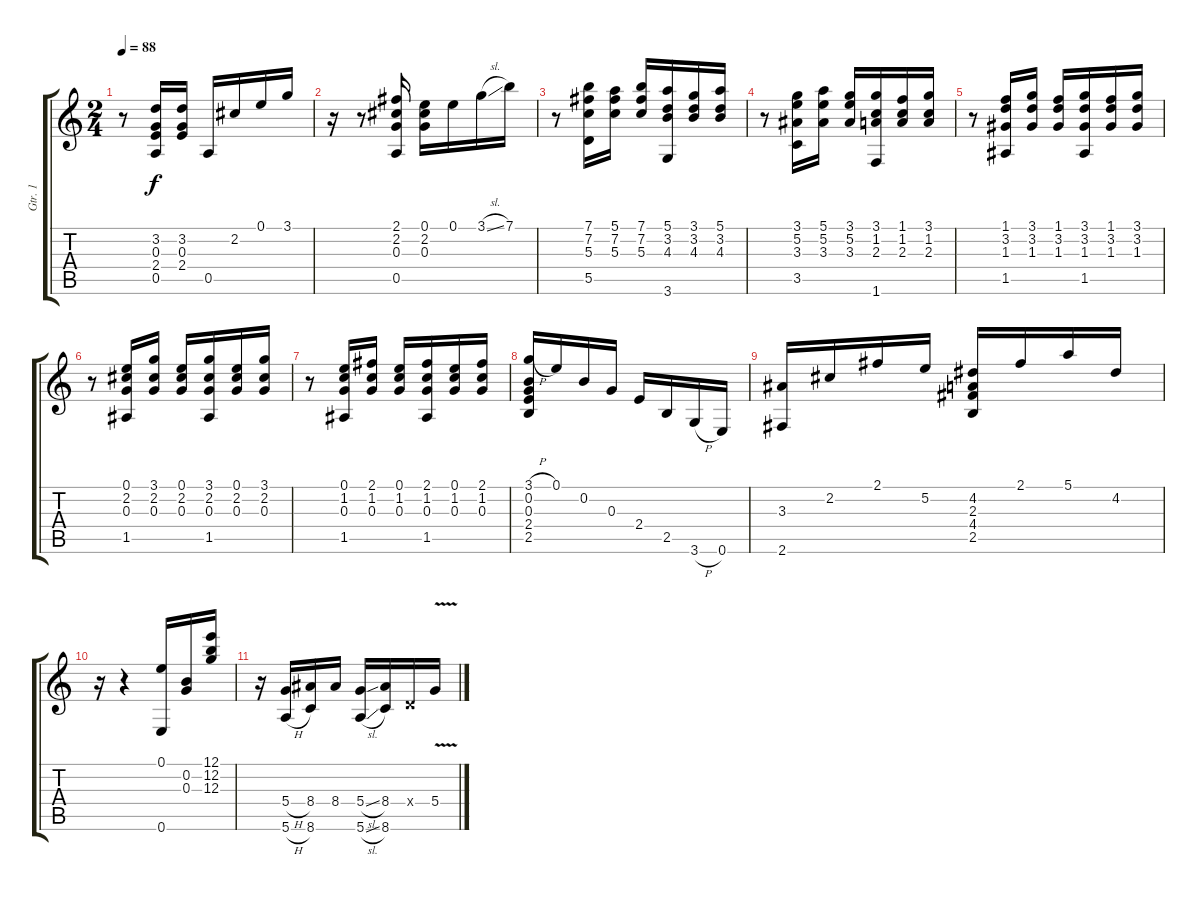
\track ("Gtr. 1" "Gtr. 1") {instrument acousticguitarnylon}
\staff {score tabs}
\tuning (E4 B3 G3 D3 A2 E2) {hide}
\ts (2 4)
\tempo 88
\clef g2
\ks c
r.8{dy f} (3.2 0.3 2.4 0.5).16 (3.2 0.3 2.4).16 0.5.16 2.2.16 0.1.16 3.1.16 |
r.16 r.8 (2.1 2.2 0.3 0.5).16 (0.1 2.2 0.3).16 0.1.16 3.1{sl}.16 7.1.16 |
r.8 (7.1 7.2 5.3 5.5).16 (5.1 7.2 5.3).16 (7.1 7.2 5.3).16 (5.1 3.2 4.3 3.6).16 (3.1 3.2 4.3).16 (5.1 3.2 4.3).16 |
r.8 (3.1 5.2 3.3 3.5).16 (5.1 5.2 3.3).16 (3.1 5.2 3.3).16 (3.1 1.2 2.3 1.6).16 (1.1 1.2 2.3).16 (3.1 1.2 2.3).16 |
r.8 (1.1 3.2 1.3 1.5).16 (3.1 3.2 1.3).16 (1.1 3.2 1.3).16 (3.1 3.2 1.3 1.5).16 (1.1 3.2 1.3).16 (3.1 3.2 1.3).16 |
r.8 (0.1 2.2 0.3 1.5).16 (3.1 2.2 0.3).16 (0.1 2.2 0.3).16 (3.1 2.2 0.3 1.5).16 (0.1 2.2 0.3).16 (3.1 2.2 0.3).16 |
r.8 (0.1 1.2 0.3 1.5).16 (2.1 1.2 0.3).16 (0.1 1.2 0.3).16 (2.1 1.2 0.3 1.5).16 (0.1 1.2 0.3).16 (2.1 1.2 0.3).16 |
(3.1{h} 0.2 0.3 2.4 2.5).16 0.1.16 0.2.16 0.3.16 2.4.16 2.5.16 3.6{h}.16 0.6.16 |
(3.3 2.6).16 2.2.16 2.1.16 5.2.16 (4.2 2.3 4.4 2.5).16 2.1.16 5.1.16 4.2.16 |
r.16 r.4 (0.1 0.6).16 (0.2 0.3).16 (12.1 12.2 12.3).16 |
r.16 (5.4{h} 5.6{h}).16 (8.4 8.6).16 8.4.16 (5.4{sl} 5.6{sl}).16 (8.4 8.6).16 0.4{x}.16 5.4{v}.16
